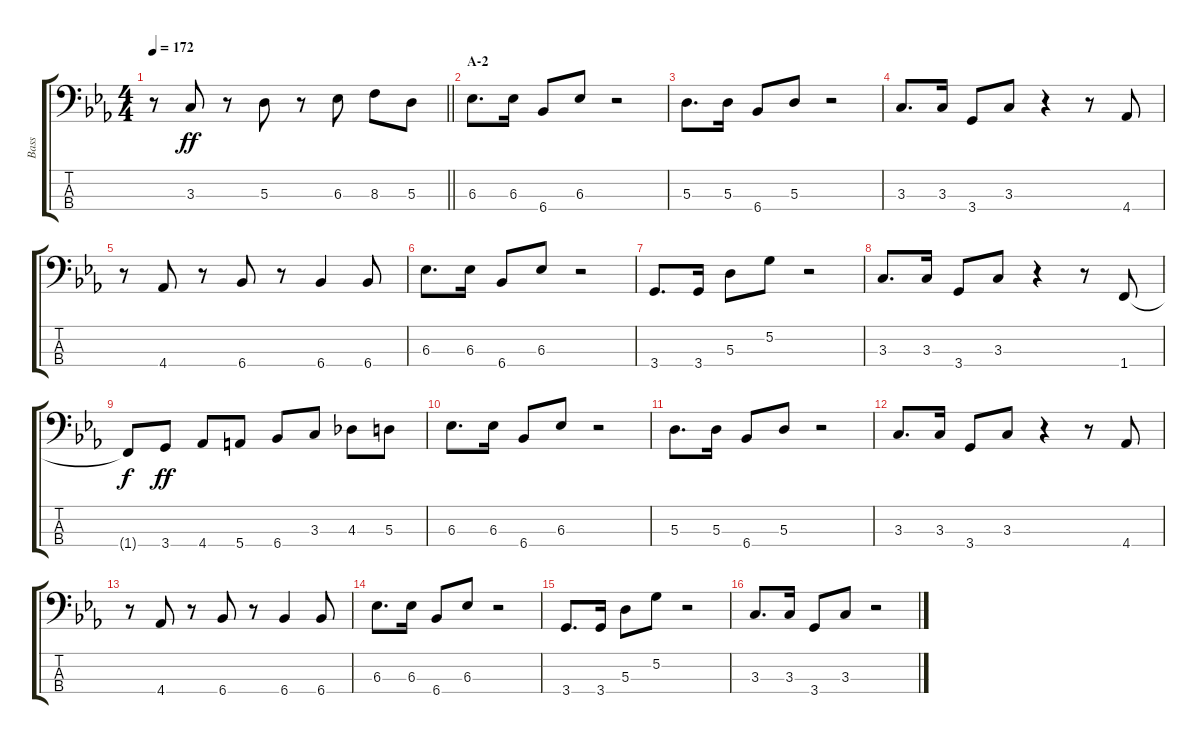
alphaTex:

\track ("Bass" "Bass") {instrument electricbasspick}
\staff {score tabs}
\tuning (G2 D2 A1 E1) {hide}
\ts (4 4)
\tempo 172
\clef f4
\barLineRight lightlight
\ks eb
r.8{dy ff} 3.3.8 r.8 5.3.8 r.8 6.3.8 8.3.8 5.3.8 |
\section ("" "A-2")
6.3.8{d} 6.3.16 6.4.8 6.3.8 r.2 |
5.3.8{d} 5.3.16 6.4.8 5.3.8 r.2 |
3.3.8{d} 3.3.16 3.4.8 3.3.8 r.4 r.8 4.4.8 |
r.8 4.4.8 r.8 6.4.8 r.8 6.4.4 6.4.8 |
6.3.8{d} 6.3.16 6.4.8 6.3.8 r.2 |
3.4.8{d} 3.4.16 5.3.8 5.2.8 r.2 |
3.3.8{d} 3.3.16 3.4.8 3.3.8 r.4 r.8 1.4.8 |
1.4{t}.8{dy f} 3.4.8{dy ff} 4.4.8 5.4.8 6.4.8 3.3.8 4.3.8 5.3.8 |
6.3.8{d} 6.3.16 6.4.8 6.3.8 r.2 |
5.3.8{d} 5.3.16 6.4.8 5.3.8 r.2 |
3.3.8{d} 3.3.16 3.4.8 3.3.8 r.4 r.8 4.4.8 |
r.8 4.4.8 r.8 6.4.8 r.8 6.4.4 6.4.8 |
6.3.8{d} 6.3.16 6.4.8 6.3.8 r.2 |
3.4.8{d} 3.4.16 5.3.8 5.2.8 r.2 |
3.3.8{d} 3.3.16 3.4.8 3.3.8 r.2
